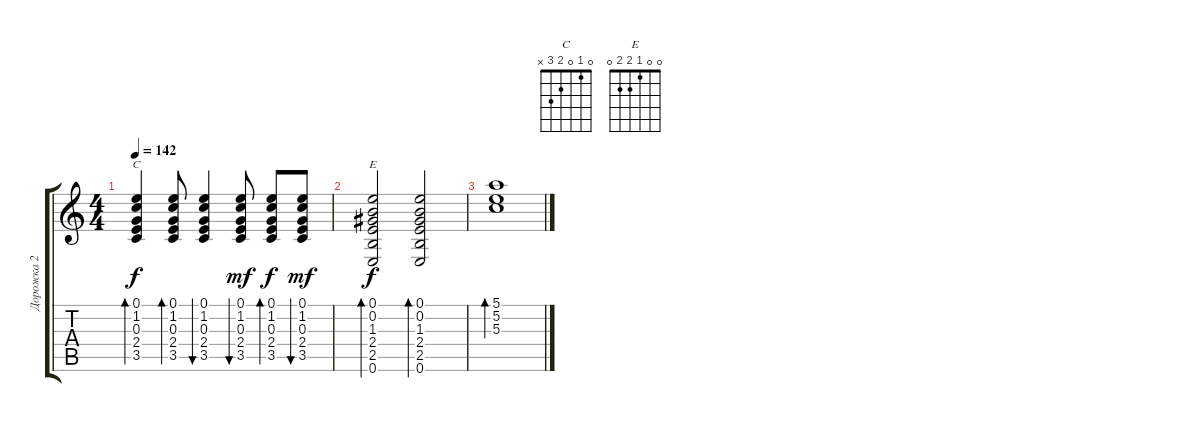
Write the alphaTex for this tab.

\track ("Дорожка 2" "Дорожка 2") {instrument acousticguitarsteel}
\staff {score tabs}
\tuning (E4 B3 G3 D3 A2 E2) {hide}
\chord ("C" 0 1 0 2 3 x)
\chord ("E" 0 0 1 2 2 0)
\ts (4 4)
\tempo 142
\clef g2
\ks c
(0.1 1.2 0.3 2.4 3.5).4{bd 60 ch "C" dy f} (0.1 1.2 0.3 2.4 3.5).8{bd 60} (0.1 1.2 0.3 2.4 3.5).4{bu 60} (0.1 1.2 0.3 2.4 3.5).8{bu 60 dy mf} (0.1 1.2 0.3 2.4 3.5).8{bd 60 dy f} (0.1 1.2 0.3 2.4 3.5).8{bu 60 dy mf} |
(0.1 0.2 1.3 2.4 2.5 0.6).2{bd 60 ch "E" dy f} (0.1 0.2 1.3 2.4 2.5 0.6).2{bd 60} |
(5.1 5.2 5.3).1{bd 60}
